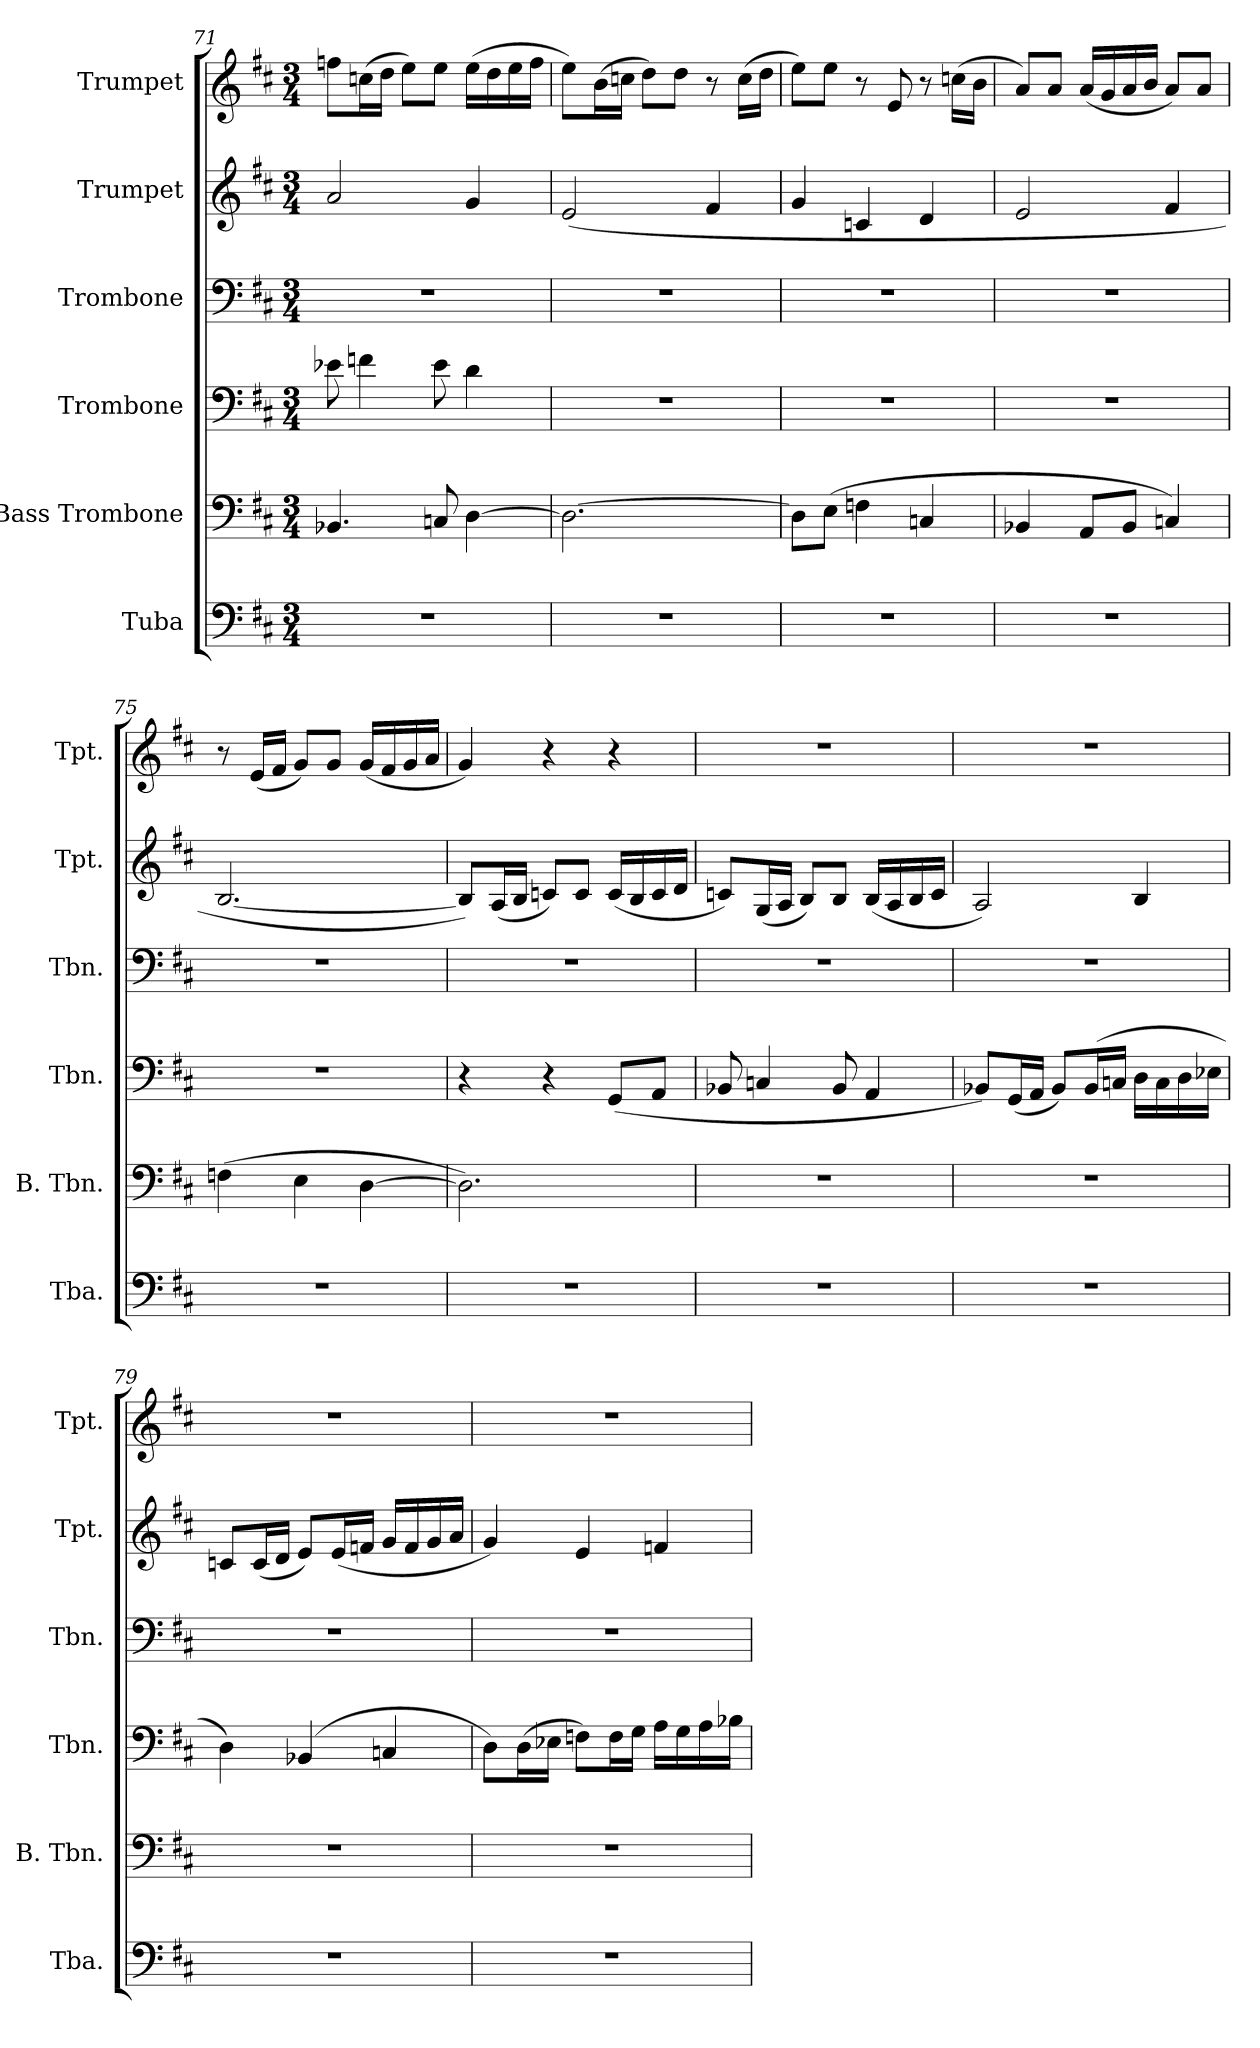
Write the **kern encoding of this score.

**kern	**kern	**kern	**kern	**kern	**kern
*part6	*part5	*part4	*part3	*part2	*part1
*staff6	*staff5	*staff4	*staff3	*staff2	*staff1
*I"Tuba	*I"Bass Trombone	*I"Trombone	*I"Trombone	*I"Trumpet	*I"Trumpet
*I'Tba.	*I'B. Tbn.	*I'Tbn.	*I'Tbn.	*I'Tpt.	*I'Tpt.
*clefF4	*clefF4	*clefF4	*clefF4	*clefG2	*clefG2
*	*	*	*	*ITrd1c2	*ITrd1c2
*k[f#c#]	*k[f#c#]	*k[f#c#]	*k[f#c#]	*k[]	*k[]
*M3/4	*M3/4	*M3/4	*M3/4	*M3/4	*M3/4
=71	=71	=71	=71	=71	=71
2.r	4.BB-X/	8e-X\	2.r	2g/	8ee-X\L
.	.	4fn\	.	.	(>16b-X\L
.	.	.	.	.	16cc\JJ
.	.	.	.	.	8dd\L)
.	8Cn/	8e-\	.	.	8dd\J
.	[4D\	4d\	.	4f/	(>16dd\LL
.	.	.	.	.	16cc\
.	.	.	.	.	16dd\
.	.	.	.	.	16ee-\JJ
!!LO:LB:g=z
=72	=72	=72	=72	=72	=72
2.r	2.D\_	2.r	2.r	(>2d/	8dd\L)
.	.	.	.	.	(>16a\L
.	.	.	.	.	16b-X\JJ
.	.	.	.	.	8cc\L)
.	.	.	.	.	8cc\J
.	.	.	.	4e/	8r
.	.	.	.	.	(>16b-\LL
.	.	.	.	.	16cc\JJ
=73	=73	=73	=73	=73	=73
2.r	8D\L]	2.r	2.r	4f/	8dd\L)
.	(>8E\J	.	.	.	8dd\J
.	4Fn\	.	.	4B-X/	8r
.	.	.	.	.	8d/
.	4Cn/	.	.	4c/	8r
.	.	.	.	.	(>16b-X\LL
.	.	.	.	.	16a\JJ
=74	=74	=74	=74	=74	=74
2.r	4BB-X/	2.r	2.r	2d/	8g/L)
.	.	.	.	.	8g/J
.	8AA/L	.	.	.	(<16g/LL
.	.	.	.	.	16f/
.	8BB-/J	.	.	.	16g/
.	.	.	.	.	16a/JJ
.	4Cn/)	.	.	4e/	8g/L)
.	.	.	.	.	8g/J
=75	=75	=75	=75	=75	=75
2.r	(>4Fn\	2.r	2.r	[2.A/	8r
.	.	.	.	.	(<16d/LL
.	.	.	.	.	16e/JJ
.	4E\	.	.	.	8f/L)
.	.	.	.	.	8f/J
.	[4D\	.	.	.	(<16f/LL
.	.	.	.	.	16e/
.	.	.	.	.	16f/
.	.	.	.	.	16g/JJ
=76	=76	=76	=76	=76	=76
2.r	2.D\])	4r	2.r	8A/L])	4f/)
.	.	.	.	(<16G/L	.
.	.	.	.	16A/JJ	.
.	.	4r	.	8B-X/L)	4r
.	.	.	.	8B-/J	.
.	.	(<8GG/L	.	(<16B-/LL	4r
.	.	.	.	16A/	.
.	.	8AA/J	.	16B-/	.
.	.	.	.	16c/JJ	.
!!LO:LB:g=z
=77	=77	=77	=77	=77	=77
2.r	2.r	8BB-X/	2.r	8B-X/L)	2.r
.	.	4Cn/	.	(<16F/L	.
.	.	.	.	16G/JJ	.
.	.	.	.	8A/L)	.
.	.	8BB-/	.	8A/J	.
.	.	4AA/	.	(<16A/LL	.
.	.	.	.	16G/	.
.	.	.	.	16A/	.
.	.	.	.	16B-/JJ	.
=78	=78	=78	=78	=78	=78
2.r	2.r	8BB-X/L)	2.r	2G/)	2.r
.	.	(<16GG/L	.	.	.
.	.	16AA/JJ	.	.	.
.	.	8BB-/L)	.	.	.
.	.	(>16BB-/L	.	.	.
.	.	16Cn/JJ	.	.	.
.	.	16D\LL	.	4A/	.
.	.	16C\	.	.	.
.	.	16D\	.	.	.
.	.	16E-X\JJ	.	.	.
=79	=79	=79	=79	=79	=79
2.r	2.r	4D\)	2.r	8B-X/L	2.r
.	.	.	.	(<16B-/L	.
.	.	.	.	16c/JJ	.
.	.	(<4BB-X/	.	8d/L)	.
.	.	.	.	(<16d/L	.
.	.	.	.	16e-X/JJ	.
.	.	4Cn/	.	16f/LL	.
.	.	.	.	16e-/	.
.	.	.	.	16f/	.
.	.	.	.	16g/JJ	.
=80	=80	=80	=80	=80	=80
2.r	2.r	8D\L)	2.r	4f/)	2.r
.	.	(>16D\L	.	.	.
.	.	16E-X\JJ	.	.	.
.	.	8Fn\L)	.	4d/	.
.	.	16F\L	.	.	.
.	.	16G\JJ	.	.	.
.	.	16A\LL	.	4e-X/	.
.	.	16G\	.	.	.
.	.	16A\	.	.	.
.	.	16B-X\JJ	.	.	.
=	=	=	=	=	=
*-	*-	*-	*-	*-	*-
